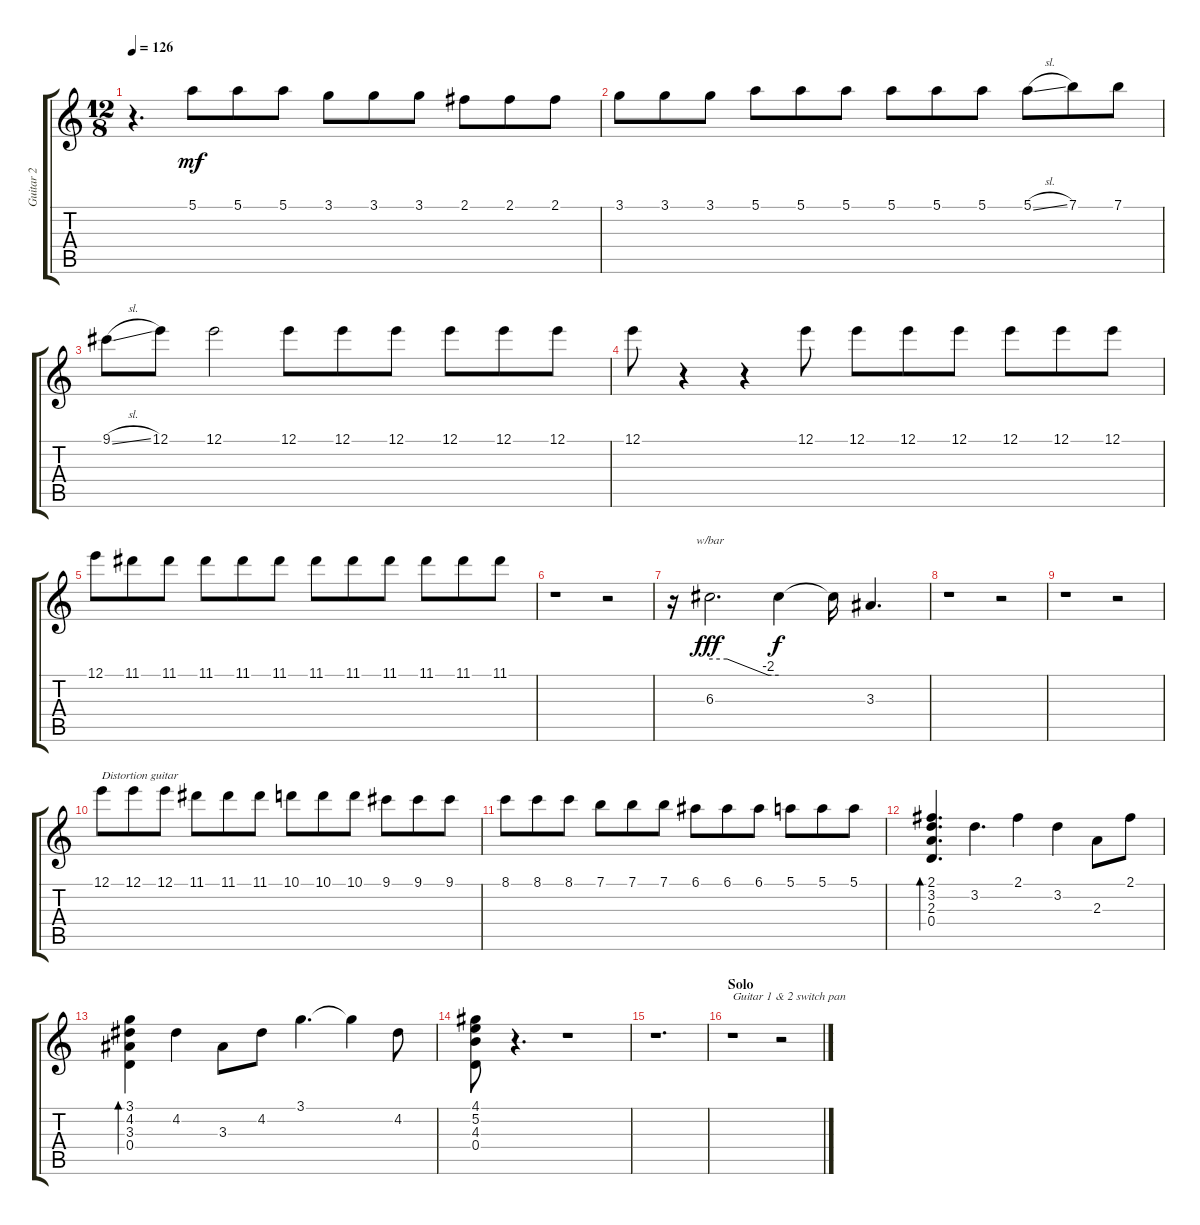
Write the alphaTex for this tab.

\track ("Guitar 2" "Guitar 2") {instrument distortionguitar}
\staff {score tabs}
\tuning (E4 B3 G3 D3 A2 E2) {hide}
\ts (12 8)
\tempo 126
\clef g2
\ks c
r.4{d dy f} 5.1.8{dy mf} 5.1.8 5.1.8 3.1.8 3.1.8 3.1.8 2.1.8 2.1.8 2.1.8 |
3.1.8 3.1.8 3.1.8 5.1.8 5.1.8 5.1.8 5.1.8 5.1.8 5.1.8 5.1{sl}.8 7.1.8 7.1.8 |
9.1{sl}.8 12.1.8 12.1.2 12.1.8 12.1.8 12.1.8 12.1.8 12.1.8 12.1.8 |
12.1.8 r.4 r.4 12.1.8 12.1.8 12.1.8 12.1.8 12.1.8 12.1.8 12.1.8 |
12.1.8 11.1.8 11.1.8 11.1.8 11.1.8 11.1.8 11.1.8 11.1.8 11.1.8 11.1.8 11.1.8 11.1.8 |
r.1 r.2 |
r.16 6.3.2{d tbe (custom default 0 0 15 0 51 -8 60 -8) dy fff} 6.3{t}.4{dy f} 6.3{t}.16 3.3.4{d} |
r.1 r.2 |
r.1 r.2 |
12.1.8{txt "Distortion guitar" instrument distortionguitar} 12.1.8 12.1.8 11.1.8 11.1.8 11.1.8 10.1.8 10.1.8 10.1.8 9.1.8 9.1.8 9.1.8 |
8.1.8 8.1.8 8.1.8 7.1.8 7.1.8 7.1.8 6.1.8 6.1.8 6.1.8 5.1.8 5.1.8 5.1.8 |
(2.1 3.2 2.3 0.4).4{d bd 120} 3.2.4{d} 2.1.4 3.2.4 2.3.8 2.1.8 |
(3.1 4.2 3.3 0.4).4{bd 120} 4.2.4 3.3.8 4.2.8 3.1.4{d} 3.1{t}.4 4.2.8 |
(4.1 5.2 4.3 0.4).8 r.4{d} r.1 |
r.1{d} |
\section ("" "Solo")
r.1{txt "Guitar 1 & 2 switch pan" balance 0} r.2
